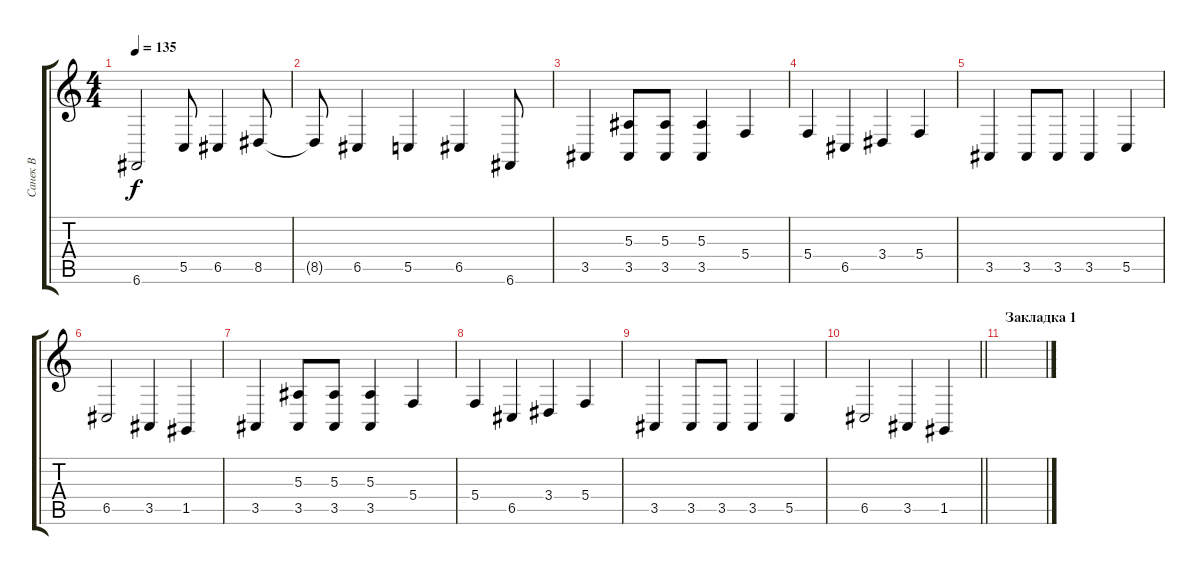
\track ("Санек В" "Санек В") {instrument viola}
\staff {score tabs}
\tuning (D4 A3 F3 C3 G2 C2) {hide}
\ts (4 4)
\tempo 135
\clef g2
\ks c
6.6.2{dy f} 5.5.8 6.5.4 8.5.8 |
8.5{t}.8 6.5.4 5.5.4 6.5.4 6.6.8 |
3.5.4 (5.3 3.5).8 (5.3 3.5).8 (5.3 3.5).4 5.4.4 |
5.4.4 6.5.4 3.4.4 5.4.4 |
3.5.4 3.5.8 3.5.8 3.5.4 5.5.4 |
6.5.2 3.5.4 1.5.4 |
3.5.4 (5.3 3.5).8 (5.3 3.5).8 (5.3 3.5).4 5.4.4 |
5.4.4 6.5.4 3.4.4 5.4.4 |
3.5.4 3.5.8 3.5.8 3.5.4 5.5.4 |
\barLineRight lightlight
6.5.2 3.5.4 1.5.4 |
\section ("" "Закладка 1")
